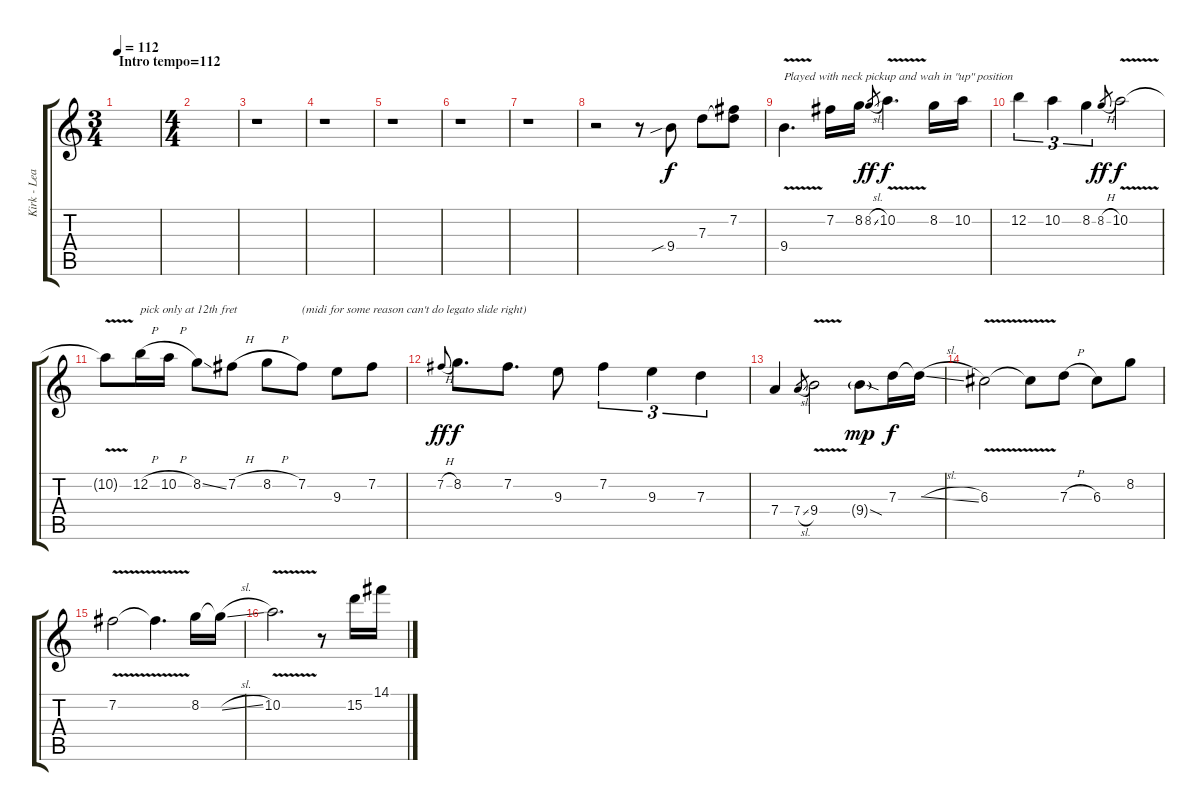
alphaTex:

\track ("Kirk - Lead Distortion" "Kirk - Lea") {instrument overdrivenguitar}
\staff {score tabs}
\tuning (E4 B3 G3 D3 A2 E2) {hide}
\ts (3 4)
\section ("" "Intro tempo=112")
\tempo 112
\clef g2
\ks c
|
\ts (4 4)
|
r.1 |
r.1 |
r.1 |
r.1 |
r.1 |
r.2 r.8 9.4{sib}.8 7.3.8 (7.2 7.3{t}).8 |
9.4{v}.4{d txt "Played with neck pickup and wah in \"up\" position"} 7.2.16 8.2.16 8.2{sl}.8{gr dy ff} 10.2{v}.4{d dy f} 8.2.16 10.2.16 |
12.2.4{tu (3 2)} 10.2.4{tu (3 2)} 8.2.4{tu (3 2)} 8.2{h}.8{gr dy ff} 10.2{v}.2{dy f} |
10.2{t}.8 12.2{h}.16{txt "pick only at 12th fret"} 10.2{h}.16 8.2{ss}.8 7.2{h}.8 8.2{h}.8 7.2.8{txt "(midi for some reason can't do legato slide right)"} 9.3.8 7.2.8 |
7.2{h}.8{gr onbeat dy ff} 8.2.8{d dy f} 7.2.8{d} 9.3.8 7.2.4{tu (3 2)} 9.3.4{tu (3 2)} 7.3.4{tu (3 2)} |
7.4.4 7.4{sl}.8{gr} 9.4{v}.2 9.4{sod g}.8{dy mp} 7.3.16{dy f} 7.3{sl t}.16 |
6.3{v}.2 6.3{t}.8 7.3{h}.8 6.3.8 8.2.8 |
7.2{v}.2 7.2{t}.4{d} 8.2.16 8.2{sl t}.16 |
10.2{v}.2{d} r.8 15.2.16 14.1.16
